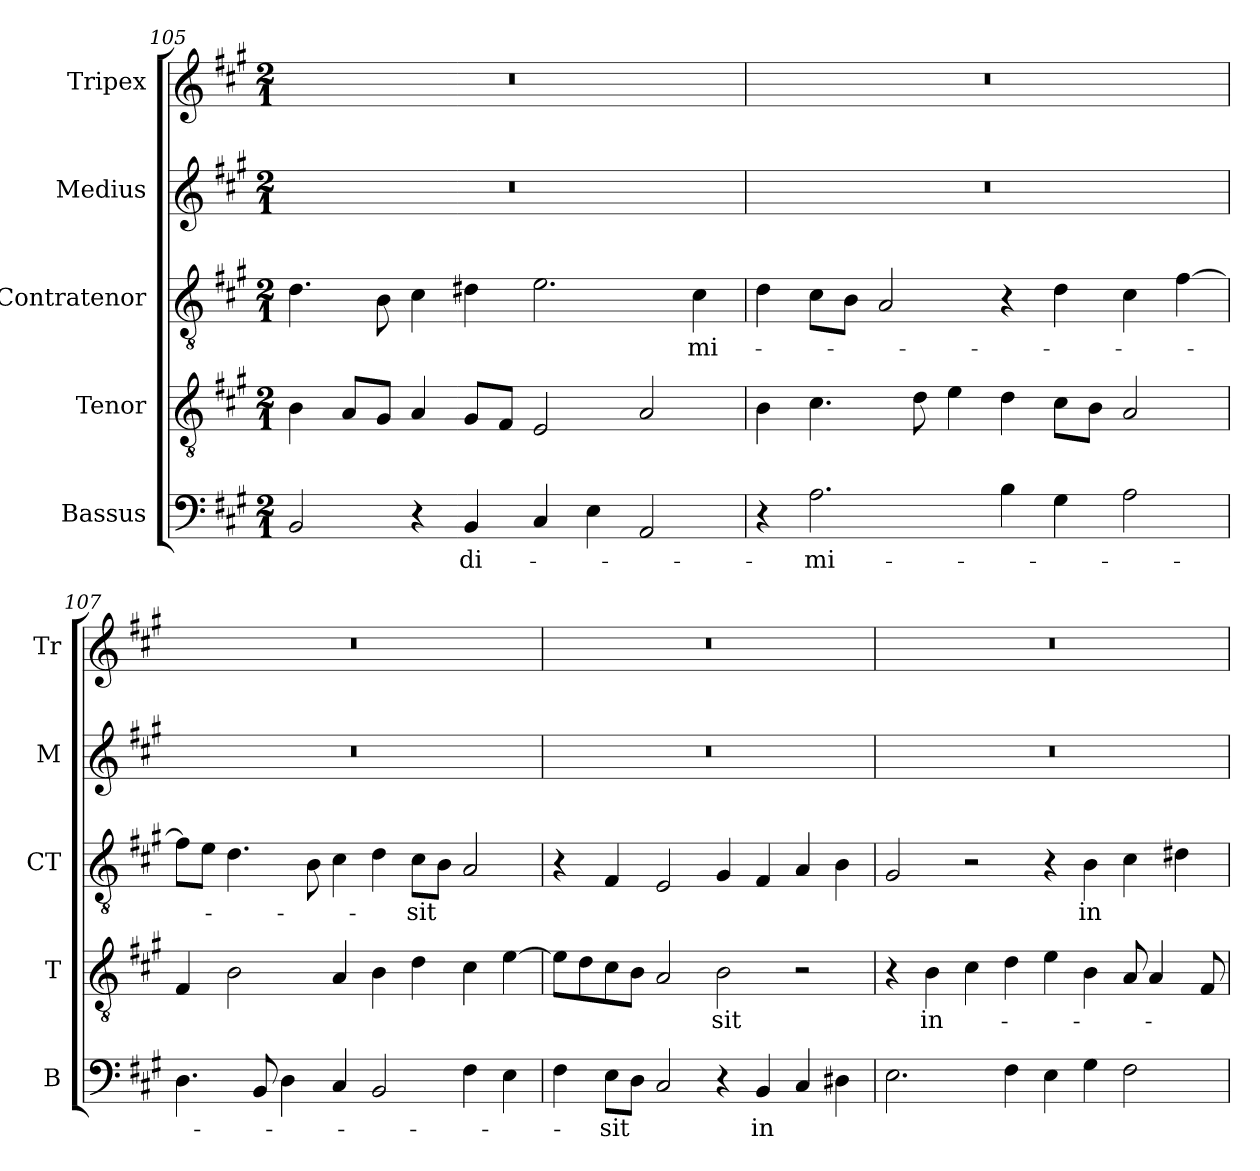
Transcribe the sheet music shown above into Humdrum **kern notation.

**kern	**text	**kern	**text	**kern	**text	**kern	**kern
*part5	*part5	*part4	*part4	*part3	*part3	*part2	*part1
*staff5	*staff5	*staff4	*staff4	*staff3	*staff3	*staff2	*staff1
*I"Bassus	*	*I"Tenor	*	*I"Contratenor	*	*I"Medius	*I"Tripex
*I'B	*	*I'T	*	*I'CT	*	*I'M	*I'Tr
*clefF4	*	*clefGv2	*	*clefGv2	*	*clefG2	*clefG2
*	*	*ITrd7c12	*	*ITrd7c12	*	*	*
*k[f#c#g#]	*	*k[f#c#g#]	*	*k[f#c#g#]	*	*k[f#c#g#]	*k[f#c#g#]
*A:	*	*A:	*	*A:	*	*A:	*A:
*M2/1	*	*M2/1	*	*M2/1	*	*M2/1	*M2/1
=105	=105	=105	=105	=105	=105	=105	=105
!	!	!	!	!	!	!LO:N:vis=1	!LO:N:vis=1
2BBi/	.	4BBi\	.	4.Di\	.	0r	0r
.	.	8AAi/L	.	.	.	.	.
.	.	8GG#i/J	.	8BBi\	.	.	.
4r	.	4AAi/	.	4C#i\	.	.	.
!	!LO:LY:b:color=#FF0000	!	!	!	!	!	!
4BBi/	di-	8GG#i/L	.	4D#i\	.	.	.
.	.	8FF#i/J	.	.	.	.	.
4C#i/	.	2EEi/	.	2.Ei\	.	.	.
4Ei\	.	.	.	.	.	.	.
2AAi/	.	2AAi/	.	.	.	.	.
!	!	!	!	!	!LO:LY:b:color=#FF0000	!	!
.	.	.	.	4C#i\	-mi-	.	.
=106	=106	=106	=106	=106	=106	=106	=106
!	!	!	!	!	!	!LO:N:vis=1	!LO:N:vis=1
4r	.	4BBi\	.	4Di\	.	0r	0r
!	!LO:LY:b:color=#FF0000	!	!	!	!	!	!
2.Ai\	-mi-	4.C#i\	.	8C#i\L	.	.	.
.	.	.	.	8BBi\J	.	.	.
.	.	.	.	2AAi/	.	.	.
.	.	8Di\	.	.	.	.	.
.	.	4Ei\	.	.	.	.	.
4Bi\	.	4Di\	.	4r	.	.	.
4G#i\	.	8C#i\L	.	4Di\	.	.	.
.	.	8BBi\J	.	.	.	.	.
2Ai\	.	2AAi/	.	4C#i\	.	.	.
.	.	.	.	[>4F#i\	.	.	.
!!LO:LB:g=z
=107	=107	=107	=107	=107	=107	=107	=107
!	!	!	!	!	!	!LO:N:vis=1	!LO:N:vis=1
4.Di\	.	4FF#i/	.	8F#i\L]	.	0r	0r
.	.	.	.	8Ei\J	.	.	.
.	.	2BBi\	.	4.Di\	.	.	.
8BBi/	.	.	.	.	.	.	.
4Di\	.	.	.	.	.	.	.
.	.	.	.	8BBi\	.	.	.
4C#i/	.	4AAi/	.	4C#i\	.	.	.
2BBi/	.	4BBi\	.	4Di\	.	.	.
!	!	!	!	!	!LO:LY:b:color=#FF0000	!	!
.	.	4Di\	.	8C#i\L	-sit	.	.
.	.	.	.	8BBi\J	.	.	.
4F#i\	.	4C#i\	.	2AAi/	.	.	.
4Ei\	.	[>4Ei\	.	.	.	.	.
=108	=108	=108	=108	=108	=108	=108	=108
!	!	!	!	!	!	!LO:N:vis=1	!LO:N:vis=1
4F#i\	.	8Ei\L]	.	4r	.	0r	0r
.	.	8Di\	.	.	.	.	.
!	!LO:LY:b:color=#FF0000	!	!	!	!	!	!
8Ei\L	-sit	8C#i\	.	4FF#i/	.	.	.
8Di\J	.	8BBi\J	.	.	.	.	.
2C#i/	.	2AAi/	.	2EEi/	.	.	.
!	!	!	!LO:LY:b:color=#FF0000	!	!	!	!
4r	.	2BBi\	-sit	4GG#i/	.	.	.
!	!LO:LY:b:color=#FF0000	!	!	!	!	!	!
4BBi/	in	.	.	4FF#i/	.	.	.
4C#i/	.	2r	.	4AAi/	.	.	.
4D#i\	.	.	.	4BBi\	.	.	.
=109	=109	=109	=109	=109	=109	=109	=109
!	!	!	!	!	!	!LO:N:vis=1	!LO:N:vis=1
2.Ei\	.	4r	.	2GG#i/	.	0r	0r
!	!	!	!LO:LY:b:color=#FF0000	!	!	!	!
.	.	4BBi\	in-	.	.	.	.
.	.	4C#i\	.	2r	.	.	.
4F#i\	.	4Di\	.	.	.	.	.
4Ei\	.	4Ei\	.	4r	.	.	.
!	!	!	!	!	!LO:LY:b:color=#FF0000	!	!
4G#i\	.	4BBi\	.	4BBi\	in	.	.
2F#i\	.	8AAi/	.	4C#i\	.	.	.
.	.	4AAi/	.	.	.	.	.
.	.	.	.	4D#i\	.	.	.
.	.	8FF#i/	.	.	.	.	.
=	=	=	=	=	=	=	=
*-	*-	*-	*-	*-	*-	*-	*-
